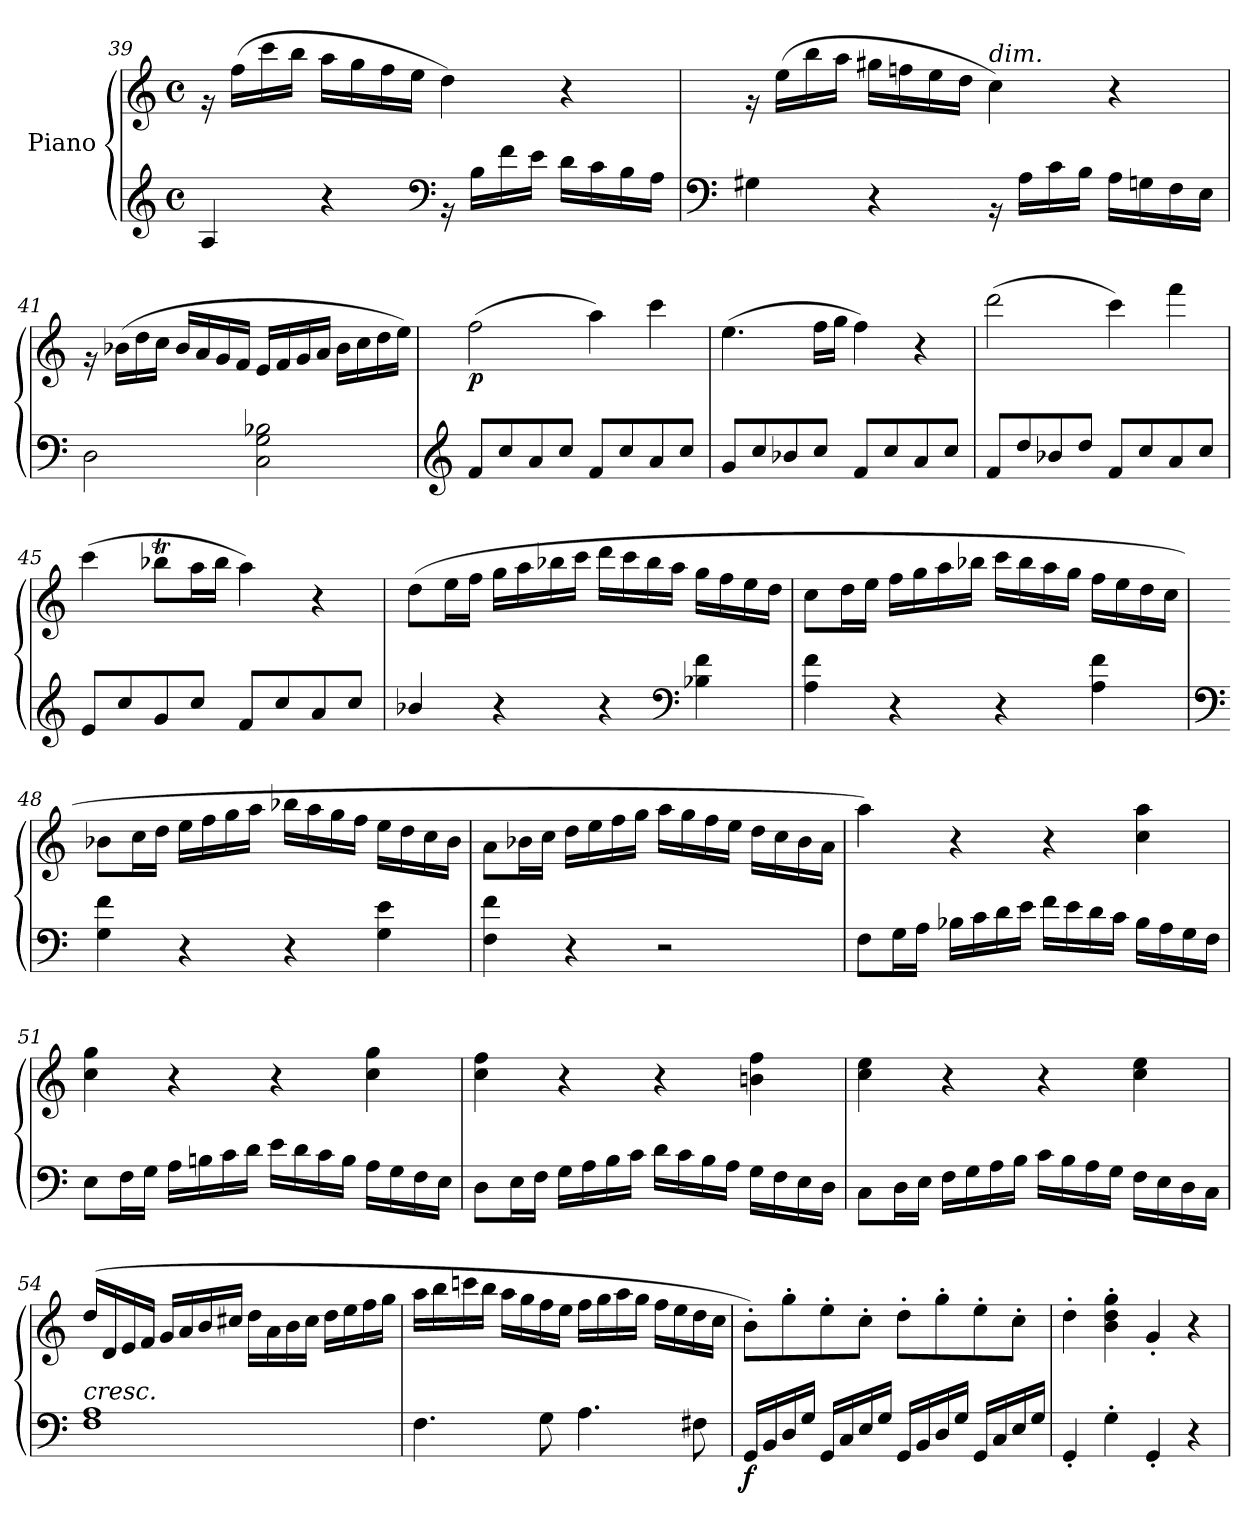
**kern	**kern	**dynam
*part1	*part1	*part1
*staff2	*staff1	*staff1/2
*I"Piano	*	*
*clefG2	*clefG2	*
*k[]	*k[]	*
*M4/4	*M4/4	*
*met(c)	*met(c)	*
=39	=39	=39
4A/	16rg	.
.	(>16ff\LL	.
.	16ccc\	.
.	16bb\JJ	.
4r	16aa\LL	.
.	16gg\	.
.	16ff\	.
.	16ee\JJ	.
*clefF4	*	*
16rBB	4dd\)	.
16B\LL	.	.
16f\	.	.
16e\JJ	.	.
16d\LL	4r	.
16c\	.	.
16B\	.	.
16A\JJ	.	.
!!LO:LB:g=z
=40	=40	=40
*clefF4	*	*
4G#X\	16rg	.
.	(>16ee\LL	.
.	16bb\	.
.	16aa\JJ	.
4r	16gg#X\LL	.
.	16ffn\	.
.	16ee\	.
.	16dd\JJ	.
!	!LO:TX:a:i:t=dim.	!
16rBB	4cc\)	.
16A\LL	.	.
16c\	.	.
16B\JJ	.	.
16A\LL	4r	.
16Gn\	.	.
16F\	.	.
16E\JJ	.	.
=41	=41	=41
2D\	16rg	.
.	(>16b-X\LL	.
.	16dd\	.
.	16cc\JJ	.
.	16b-/LL	.
.	16a/	.
.	16g/	.
.	16f/JJ	.
2C\ 2G\ 2B-X\	16e/LL	.
.	16f/	.
.	16g/	.
.	16a/JJ	.
.	16b-\LL	.
.	16cc\	.
.	16dd\	.
.	16ee\JJ)	.
=42	=42	=42
*clefG2	*	*
!	!	!LO:DY:b
8f/L	(>2ff\	p
8cc/	.	.
8a/	.	.
8cc/J	.	.
8f/L	4aa\)	.
8cc/	.	.
8a/	4ccc\	.
8cc/J	.	.
!!LO:LB:g=z
=43	=43	=43
8g/L	(>4.ee\	.
8cc/	.	.
8b-X/	.	.
8cc/J	16ff\LL	.
.	16gg\JJ	.
8f/L	4ff\)	.
8cc/	.	.
8a/	4r	.
8cc/J	.	.
=44	=44	=44
8f/L	(>2ddd\	.
8dd/	.	.
8b-X/	.	.
8dd/J	.	.
8f/L	4ccc\)	.
8cc/	.	.
8a/	4fff\	.
8cc/J	.	.
=45	=45	=45
8e/L	(>4ccc\	.
8cc/	.	.
8g/	8bb-XT\L	.
8cc/J	16aa\L	.
.	16bb-\JJ	.
8f/L	4aa\)	.
8cc/	.	.
8a/	4r	.
8cc/J	.	.
=46	=46	=46
4b-X/	(>8dd\L	.
.	16ee\L	.
.	16ff\JJ	.
4r	16gg\LL	.
.	16aa\	.
.	16bb-X\	.
.	16ccc\JJ	.
4r	16ddd\LL	.
.	16ccc\	.
.	16bb-\	.
.	16aa\JJ	.
*clefF4	*	*
4B-X\ 4f\	16gg\LL	.
.	16ff\	.
.	16ee\	.
.	16dd\JJ	.
!!LO:LB:g=z
=47	=47	=47
4A\ 4f\	8cc\L	.
.	16dd\L	.
.	16ee\JJ	.
4r	16ff\LL	.
.	16gg\	.
.	16aa\	.
.	16bb-X\JJ	.
4r	16ccc\LL	.
.	16bb-\	.
.	16aa\	.
.	16gg\JJ	.
4A\ 4f\	16ff\LL	.
.	16ee\	.
.	16dd\	.
.	16cc\JJ	.
=48	=48	=48
*clefF4	*	*
4G\ 4f\	8b-X\L	.
.	16cc\L	.
.	16dd\JJ	.
4r	16ee\LL	.
.	16ff\	.
.	16gg\	.
.	16aa\JJ	.
4r	16bb-X\LL	.
.	16aa\	.
.	16gg\	.
.	16ff\JJ	.
4G\ 4e\	16ee\LL	.
.	16dd\	.
.	16cc\	.
.	16b-\JJ	.
!!LO:LB:g=z
=49	=49	=49
4F\ 4f\	8a\L	.
.	16b-X\L	.
.	16cc\JJ	.
4r	16dd\LL	.
.	16ee\	.
.	16ff\	.
.	16gg\JJ	.
2r	16aa\LL	.
.	16gg\	.
.	16ff\	.
.	16ee\JJ	.
.	16dd\LL	.
.	16cc\	.
.	16b-\	.
.	16a\JJ	.
=50	=50	=50
8F\L	4aa\)	.
16G\L	.	.
16A\JJ	.	.
16B-X\LL	4r	.
16c\	.	.
16d\	.	.
16e\JJ	.	.
16f\LL	4r	.
16e\	.	.
16d\	.	.
16c\JJ	.	.
16B-\LL	4cc\ 4aa\	.
16A\	.	.
16G\	.	.
16F\JJ	.	.
!!LO:PB:g=z
=51	=51	=51
8E\L	4cc\ 4gg\	.
16F\L	.	.
16G\JJ	.	.
16A\LL	4r	.
16Bn\	.	.
16c\	.	.
16d\JJ	.	.
16e\LL	4r	.
16d\	.	.
16c\	.	.
16B\JJ	.	.
16A\LL	4cc\ 4gg\	.
16G\	.	.
16F\	.	.
16E\JJ	.	.
=52	=52	=52
8D\L	4cc\ 4ff\	.
16E\L	.	.
16F\JJ	.	.
16G\LL	4r	.
16A\	.	.
16B\	.	.
16c\JJ	.	.
16d\LL	4r	.
16c\	.	.
16B\	.	.
16A\JJ	.	.
16G\LL	4bn\ 4ff\	.
16F\	.	.
16E\	.	.
16D\JJ	.	.
=53	=53	=53
8C\L	4cc\ 4ee\	.
16D\L	.	.
16E\JJ	.	.
16F\LL	4r	.
16G\	.	.
16A\	.	.
16B\JJ	.	.
16c\LL	4r	.
16B\	.	.
16A\	.	.
16G\JJ	.	.
16F\LL	4cc\ 4ee\	.
16E\	.	.
16D\	.	.
16C\JJ	.	.
!!LO:LB:g=z
=54	=54	=54
!LO:TX:a:i:t=cresc.	!	!
1F 1A	(>16dd/LL	.
.	16d/	.
.	16e/	.
.	16f/JJ	.
.	16g/LL	.
.	16a/	.
.	16b/	.
.	16cc#X/JJ	.
.	16dd\LL	.
.	16a\	.
.	16b\	.
.	16cc#\JJ	.
.	16dd\LL	.
.	16ee\	.
.	16ff\	.
.	16gg\JJ	.
=55	=55	=55
4.F\	16aa\LL	.
.	16bb\	.
.	16cccn\	.
.	16bb\JJ	.
.	16aa\LL	.
.	16gg\	.
8G\	16ff\	.
.	16ee\JJ	.
4.A\	16ff\LL	.
.	16gg\	.
.	16aa\	.
.	16gg\JJ	.
.	16ff\LL	.
.	16ee\	.
8F#X\	16dd\	.
.	16cc\JJ	.
=56	=56	=56
!	!	!LO:DY:b=2
16GG/LL	8b'\L)	f
16BB/	.	.
16D/	8gg'\	.
16G/JJ	.	.
16GG/LL	8ee'\	.
16C/	.	.
16E/	8cc'\J	.
16G/JJ	.	.
16GG/LL	8dd'\L	.
16BB/	.	.
16D/	8gg'\	.
16G/JJ	.	.
16GG/LL	8ee'\	.
16C/	.	.
16E/	8cc'\J	.
16G/JJ	.	.
!!LO:LB:g=z
=57	=57	=57
4GG'/	4dd'\	.
4G'\	4b\' 4dd\' 4gg\'	.
4GG'/	4g'/	.
4r	4r	.
=	=	=
*-	*-	*-
